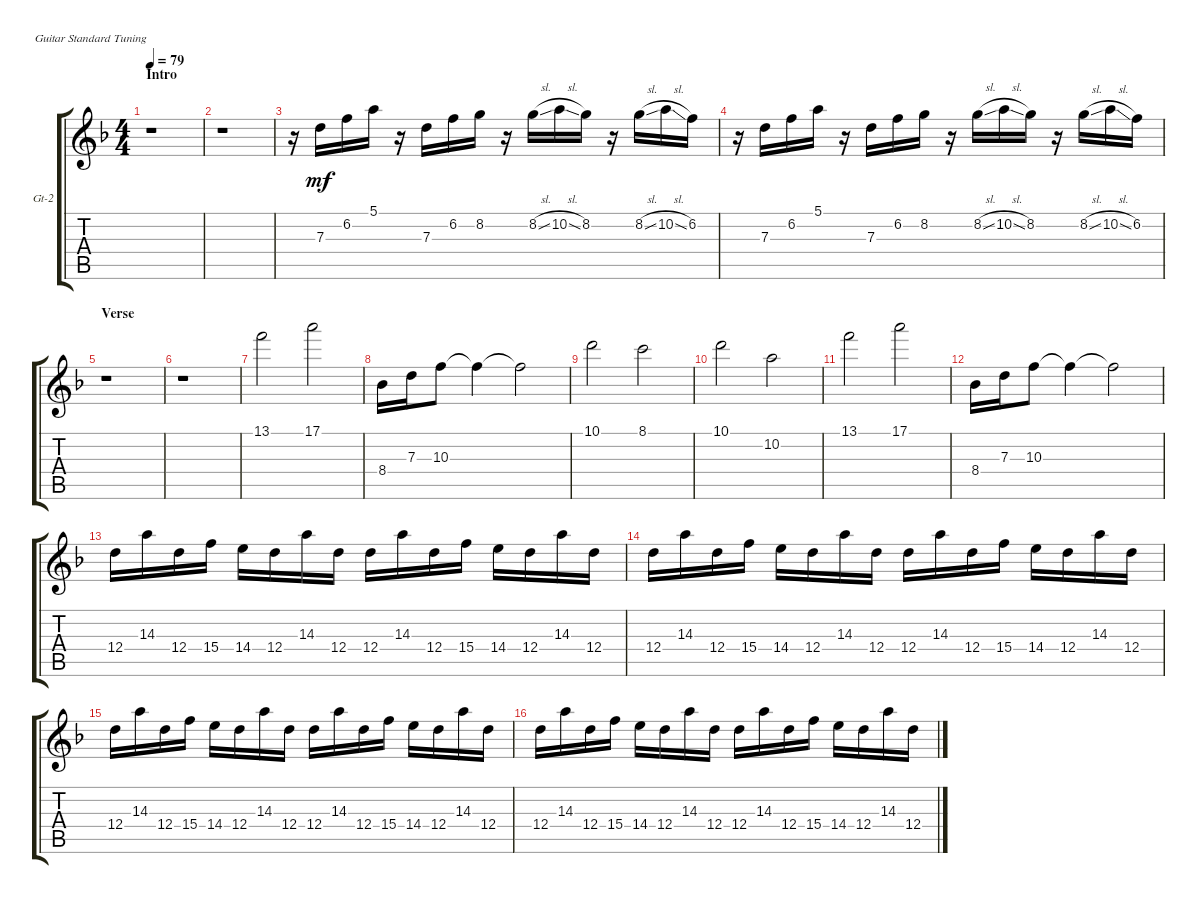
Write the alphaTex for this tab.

\defaultSystemsLayout 4
\bracketExtendMode groupsimilarinstruments
\firstSystemTrackNameOrientation horizontal
\otherSystemsTrackNameOrientation horizontal
\track ("Guitar 2" "Gt-2") {instrument distortionguitar}
\staff {score tabs}
\tuning (E4 B3 G3 D3 A2 E2)
\ts (4 4)
\section ("" "Intro")
\tempo 79
\clef g2
\scale
1.08449
\ks f
r.1{dy mf instrument distortionguitar} |
\scale
0.915511 r.1 |
\scale
1.05422 r.16 7.3.16 6.2.16 5.1.16 r.16 7.3.16 6.2.16 8.2.16 r.16 8.2{sl}.16 10.2{sl}.16 8.2.16 r.16 8.2{sl}.16 10.2{sl}.16 6.2.16 |
\scale
0.945776 r.16 7.3.16 6.2.16 5.1.16 r.16 7.3.16 6.2.16 8.2.16 r.16 8.2{sl}.16 10.2{sl}.16 8.2.16 r.16 8.2{sl}.16 10.2{sl}.16 6.2.16 |
\section ("" "Verse")
\scale
1.05422 r.1 |
\scale
0.945776 r.1 |
\scale
1.05422 13.1.2 17.1.2 |
\scale
0.945776 8.4.16 7.3.16 10.3.8 10.3{t}.4 10.3{t}.2 |
\scale
1.05422 10.1.2 8.1.2 |
\scale
0.945776 10.1.2 10.2.2 |
\scale
1.05422 13.1.2 17.1.2 |
\scale
0.945776 8.4.16 7.3.16 10.3.8 10.3{t}.4 10.3{t}.2 |
\scale
1.05422 12.4.16 14.3.16 12.4.16 15.4.16 14.4.16 12.4.16 14.3.16 12.4.16 12.4.16 14.3.16 12.4.16 15.4.16 14.4.16 12.4.16 14.3.16 12.4.16 |
\scale
0.945776 12.4.16 14.3.16 12.4.16 15.4.16 14.4.16 12.4.16 14.3.16 12.4.16 12.4.16 14.3.16 12.4.16 15.4.16 14.4.16 12.4.16 14.3.16 12.4.16 |
\scale
1.05422 12.4.16 14.3.16 12.4.16 15.4.16 14.4.16 12.4.16 14.3.16 12.4.16 12.4.16 14.3.16 12.4.16 15.4.16 14.4.16 12.4.16 14.3.16 12.4.16 |
\scale
0.945776 12.4.16 14.3.16 12.4.16 15.4.16 14.4.16 12.4.16 14.3.16 12.4.16 12.4.16 14.3.16 12.4.16 15.4.16 14.4.16 12.4.16 14.3.16 12.4.16
